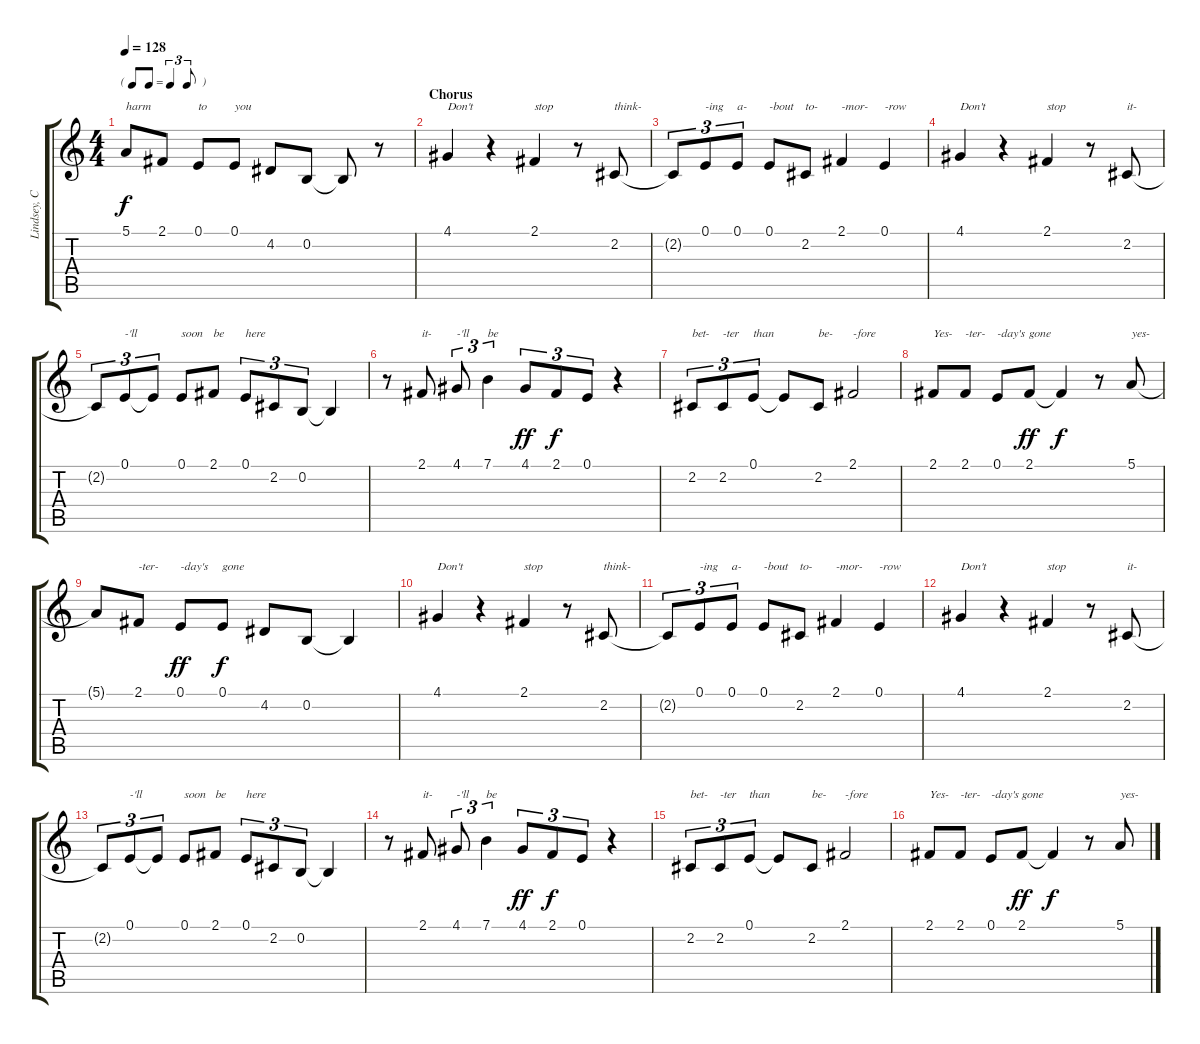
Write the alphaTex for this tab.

\track ("Lindsey, Christine & Stevie - Vocals" "Lindsey, C") {instrument lead6voice}
\staff {score tabs}
\tuning (E4 B3 G3 D3 A2 E2) {hide}
\ts (4 4)
\tf triplet8th
\tempo 128
\clef g2
\ks c
5.1.8{txt "harm" dy f} 2.1.8 0.1.8{txt "to"} 0.1.8{txt "you"} 4.2.8 0.2.8 0.2{t}.8 r.8 |
\section ("" "Chorus")
4.1.4{txt "Don't"} r.4 2.1.4{txt "stop"} r.8 2.2.8{txt "think-"} |
2.2{t}.8{tu (3 2)} 0.1.8{tu (3 2) txt "-ing"} 0.1.8{tu (3 2) txt "a-"} 0.1.8{txt "-bout"} 2.2.8{txt "to-"} 2.1.4{txt "-mor-"} 0.1.4{txt "-row"} |
4.1.4{txt "Don't"} r.4 2.1.4{txt "stop"} r.8 2.2.8{txt "it-"} |
2.2{t}.8{tu (3 2)} 0.1.8{tu (3 2) txt "-'ll"} 0.1{t}.8{tu (3 2)} 0.1.8{txt "soon"} 2.1.8{txt "be"} 0.1.8{tu (3 2) txt "here"} 2.2.8{tu (3 2)} 0.2.8{tu (3 2)} 0.2{t}.4 |
r.8 2.1.8{txt "it-"} 4.1.8{tu (3 2) txt "-'ll"} 7.1.4{tu (3 2) txt "be"} 4.1.8{tu (3 2) dy ff} 2.1.8{tu (3 2) dy f} 0.1.8{tu (3 2)} r.4 |
2.2.8{tu (3 2) txt "bet-"} 2.2.8{tu (3 2) txt "-ter"} 0.1.8{tu (3 2) txt "than"} 0.1{t}.8 2.2.8{txt "be-"} 2.1.2{txt "-fore"} |
2.1.8{txt "Yes-"} 2.1.8{txt "-ter-"} 0.1.8{txt "-day's"} 2.1.8{txt "gone" dy ff} 2.1{t}.4{dy f} r.8 5.1.8{txt "yes-"} |
5.1{t}.8 2.1.8{txt "-ter-"} 0.1.8{txt "-day's" dy ff} 0.1.8{txt "gone" dy f} 4.2.8 0.2.8 0.2{t}.4 |
4.1.4{txt "Don't"} r.4 2.1.4{txt "stop"} r.8 2.2.8{txt "think-"} |
2.2{t}.8{tu (3 2)} 0.1.8{tu (3 2) txt "-ing"} 0.1.8{tu (3 2) txt "a-"} 0.1.8{txt "-bout"} 2.2.8{txt "to-"} 2.1.4{txt "-mor-"} 0.1.4{txt "-row"} |
4.1.4{txt "Don't"} r.4 2.1.4{txt "stop"} r.8 2.2.8{txt "it-"} |
2.2{t}.8{tu (3 2)} 0.1.8{tu (3 2) txt "-'ll"} 0.1{t}.8{tu (3 2)} 0.1.8{txt "soon"} 2.1.8{txt "be"} 0.1.8{tu (3 2) txt "here"} 2.2.8{tu (3 2)} 0.2.8{tu (3 2)} 0.2{t}.4 |
r.8 2.1.8{txt "it-"} 4.1.8{tu (3 2) txt "-'ll"} 7.1.4{tu (3 2) txt "be"} 4.1.8{tu (3 2) dy ff} 2.1.8{tu (3 2) dy f} 0.1.8{tu (3 2)} r.4 |
2.2.8{tu (3 2) txt "bet-"} 2.2.8{tu (3 2) txt "-ter"} 0.1.8{tu (3 2) txt "than"} 0.1{t}.8 2.2.8{txt "be-"} 2.1.2{txt "-fore"} |
2.1.8{txt "Yes-"} 2.1.8{txt "-ter-"} 0.1.8{txt "-day's"} 2.1.8{txt "gone" dy ff} 2.1{t}.4{dy f} r.8 5.1.8{txt "yes-"}
